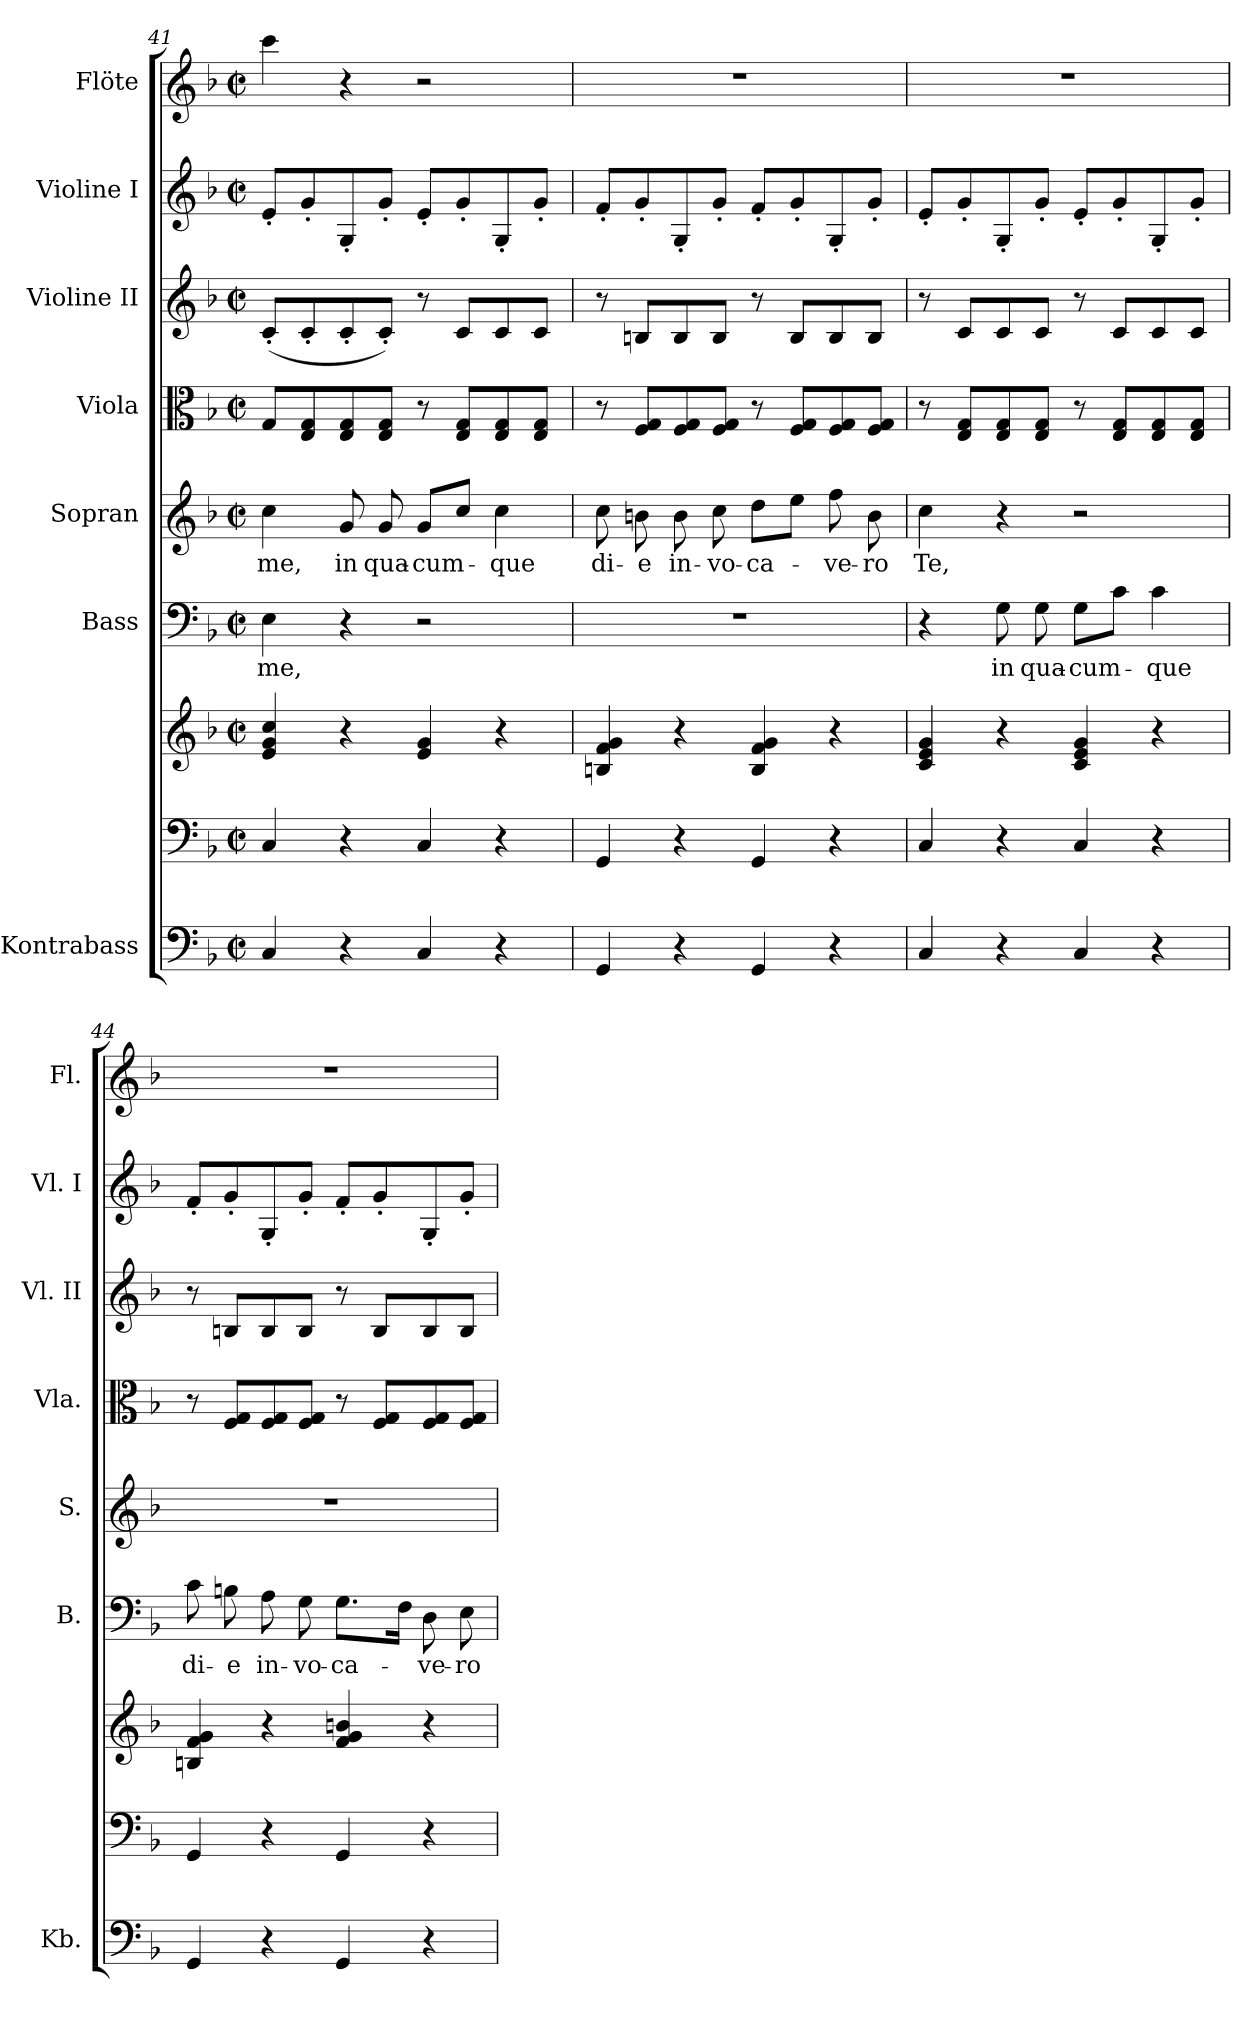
**kern	**kern	**kern	**kern	**text	**kern	**text	**kern	**kern	**kern	**kern
*part8	*part7	*part7	*part6	*part6	*part5	*part5	*part4	*part3	*part2	*part1
*staff9	*staff8	*staff7	*staff6	*staff6	*staff5	*staff5	*staff4	*staff3	*staff2	*staff1
*I"Kontrabass	*	*	*I"Bass	*	*I"Sopran	*	*I"Viola	*I"Violine II	*I"Violine I	*I"Flöte
*I'Kb.	*	*	*I'B.	*	*I'S.	*	*I'Vla.	*I'Vl. II	*I'Vl. I	*I'Fl.
*clefF4	*clefF4	*clefG2	*clefF4	*	*clefG2	*	*clefC3	*clefG2	*clefG2	*clefG2
*ITrd7c12	*	*	*	*	*	*	*	*	*	*
*k[b-]	*k[b-]	*k[b-]	*k[b-]	*	*k[b-]	*	*k[b-]	*k[b-]	*k[b-]	*k[b-]
*F:	*F:	*F:	*F:	*	*F:	*	*F:	*F:	*F:	*F:
*M2/2	*M2/2	*M2/2	*M2/2	*	*M2/2	*	*M2/2	*M2/2	*M2/2	*M2/2
*met(c|)	*met(c|)	*met(c|)	*met(c|)	*	*met(c|)	*	*met(c|)	*met(c|)	*met(c|)	*met(c|)
=41	=41	=41	=41	=41	=41	=41	=41	=41	=41	=41
!	!	!	!	!LO:LY:b	!	!LO:LY:b	!	!	!	!
4CC/	4C/	4e/ 4g/ 4cc/	4E\	me,	4cc\	-me,	8G/L	(<8c'</L	8e'</L	4ccc\
.	.	.	.	.	.	.	8E/ 8G/	8c'</	8g'</	.
!	!	!	!	!	!	!LO:LY:b	!	!	!	!
4r	4r	4r	4r	.	8g/	in	8E/ 8G/	8c'</	8G'</	4r
!	!	!	!	!	!	!LO:LY:b	!	!	!	!
.	.	.	.	.	8g/	qua-	8E/ 8G/J	8c'</J)	8g'</J	.
!	!	!	!	!	!	!LO:LY:b	!	!	!	!
4CC/	4C/	4e/ 4g/	2r	.	8g/L	-cum-	8r	8r	8e'</L	2r
.	.	.	.	.	8cc/J	.	8E/ 8G/L	8c/L	8g'</	.
!	!	!	!	!	!	!LO:LY:b	!	!	!	!
4r	4r	4r	.	.	4cc\	-que	8E/ 8G/	8c/	8G'</	.
.	.	.	.	.	.	.	8E/ 8G/J	8c/J	8g'</J	.
!!LO:PB:g=z
=42	=42	=42	=42	=42	=42	=42	=42	=42	=42	=42
!	!	!	!	!	!	!LO:LY:b	!	!	!	!
4GGG/	4GG/	4Bn/ 4f/ 4g/	1r	.	8cc\	di-	8r	8r	8f'</L	1r
!	!	!	!	!	!	!LO:LY:b	!	!	!	!
.	.	.	.	.	8bn\	-e	8F/ 8G/L	8Bn/L	8g'</	.
!	!	!	!	!	!	!LO:LY:b	!	!	!	!
4r	4r	4r	.	.	8b\	in-	8F/ 8G/	8B/	8G'</	.
!	!	!	!	!	!	!LO:LY:b	!	!	!	!
.	.	.	.	.	8cc\	-vo-	8F/ 8G/J	8B/J	8g'</J	.
!	!	!	!	!	!	!LO:LY:b	!	!	!	!
4GGG/	4GG/	4B/ 4f/ 4g/	.	.	8dd\L	-ca-	8r	8r	8f'</L	.
.	.	.	.	.	8ee\J	.	8F/ 8G/L	8B/L	8g'</	.
!	!	!	!	!	!	!LO:LY:b	!	!	!	!
4r	4r	4r	.	.	8ff\	-ve-	8F/ 8G/	8B/	8G'</	.
!	!	!	!	!	!	!LO:LY:b	!	!	!	!
.	.	.	.	.	8b\	-ro	8F/ 8G/J	8B/J	8g'</J	.
=43	=43	=43	=43	=43	=43	=43	=43	=43	=43	=43
!	!	!	!	!	!	!LO:LY:b	!	!	!	!
4CC/	4C/	4c/ 4e/ 4g/	4r	.	4cc\	Te,	8r	8r	8e'</L	1r
.	.	.	.	.	.	.	8E/ 8G/L	8c/L	8g'</	.
!	!	!	!	!LO:LY:b	!	!	!	!	!	!
4r	4r	4r	8G\	in	4r	.	8E/ 8G/	8c/	8G'</	.
!	!	!	!	!LO:LY:b	!	!	!	!	!	!
.	.	.	8G\	qua-	.	.	8E/ 8G/J	8c/J	8g'</J	.
!	!	!	!	!LO:LY:b	!	!	!	!	!	!
4CC/	4C/	4c/ 4e/ 4g/	8G\L	-cum-	2r	.	8r	8r	8e'</L	.
.	.	.	8c\J	.	.	.	8E/ 8G/L	8c/L	8g'</	.
!	!	!	!	!LO:LY:b	!	!	!	!	!	!
4r	4r	4r	4c\	-que	.	.	8E/ 8G/	8c/	8G'</	.
.	.	.	.	.	.	.	8E/ 8G/J	8c/J	8g'</J	.
=44	=44	=44	=44	=44	=44	=44	=44	=44	=44	=44
!	!	!	!	!LO:LY:b	!	!	!	!	!	!
4GGG/	4GG/	4Bn/ 4f/ 4g/	8c\	di-	1r	.	8r	8r	8f'</L	1r
!	!	!	!	!LO:LY:b	!	!	!	!	!	!
.	.	.	8Bn\	-e	.	.	8F/ 8G/L	8Bn/L	8g'</	.
!	!	!	!	!LO:LY:b	!	!	!	!	!	!
4r	4r	4r	8A\	in-	.	.	8F/ 8G/	8B/	8G'</	.
!	!	!	!	!LO:LY:b	!	!	!	!	!	!
.	.	.	8G\	-vo-	.	.	8F/ 8G/J	8B/J	8g'</J	.
!	!	!	!	!LO:LY:b	!	!	!	!	!	!
4GGG/	4GG/	4f/ 4g/ 4bn/	8.G\L	-ca-	.	.	8r	8r	8f'</L	.
.	.	.	.	.	.	.	8F/ 8G/L	8B/L	8g'</	.
.	.	.	16F\Jk	.	.	.	.	.	.	.
!	!	!	!	!LO:LY:b	!	!	!	!	!	!
4r	4r	4r	8D\	-ve-	.	.	8F/ 8G/	8B/	8G'</	.
!	!	!	!	!LO:LY:b	!	!	!	!	!	!
.	.	.	8E\	-ro	.	.	8F/ 8G/J	8B/J	8g'</J	.
=	=	=	=	=	=	=	=	=	=	=
*-	*-	*-	*-	*-	*-	*-	*-	*-	*-	*-
